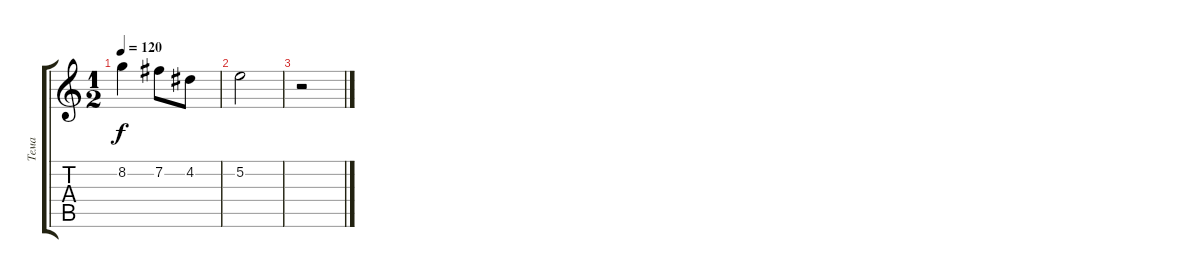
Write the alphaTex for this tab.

\track ("Тема" "Тема") {instrument electricguitarclean}
\staff {score tabs}
\tuning (E4 B3 G3 D3 A2 E2) {hide}
\ts (1 2)
\tempo 120
\clef g2
\ks c
8.2.4{dy f} 7.2.8 4.2.8 |
5.2.2 |
r.2
